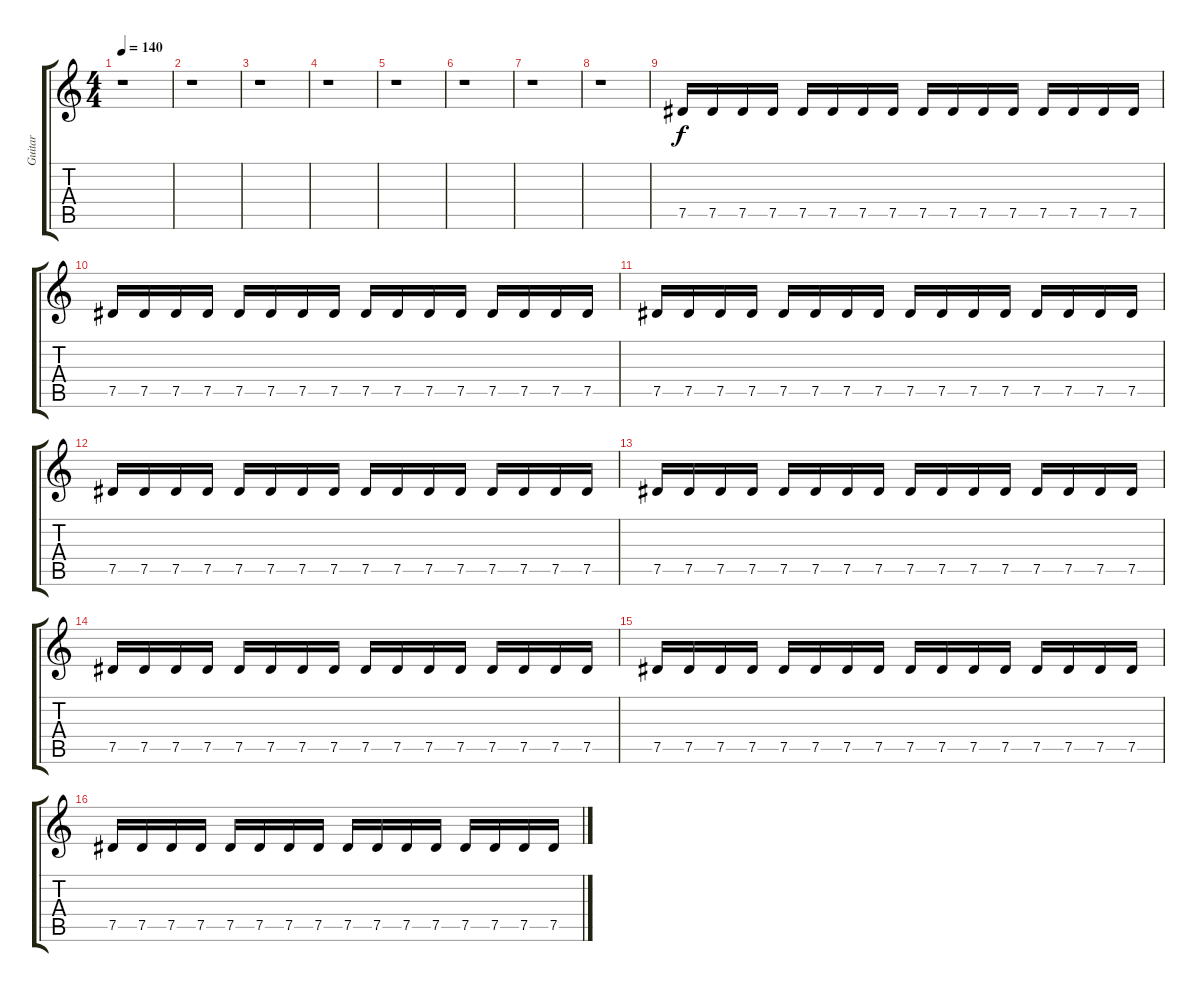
\track ("Guitar" "Guitar") {instrument overdrivenguitar}
\staff {score tabs}
\tuning (Eb4 Bb3 Gb3 Db3 Ab2 Eb2) {hide}
\ts (4 4)
\tempo 140
\clef g2
\ks c
r.1{dy p} |
r.1 |
r.1 |
r.1 |
r.1 |
r.1 |
r.1 |
r.1 |
7.5.16{dy f} 7.5.16 7.5.16 7.5.16 7.5.16 7.5.16 7.5.16 7.5.16 7.5.16 7.5.16 7.5.16 7.5.16 7.5.16 7.5.16 7.5.16 7.5.16 |
7.5.16 7.5.16 7.5.16 7.5.16 7.5.16 7.5.16 7.5.16 7.5.16 7.5.16 7.5.16 7.5.16 7.5.16 7.5.16 7.5.16 7.5.16 7.5.16 |
7.5.16 7.5.16 7.5.16 7.5.16 7.5.16 7.5.16 7.5.16 7.5.16 7.5.16 7.5.16 7.5.16 7.5.16 7.5.16 7.5.16 7.5.16 7.5.16 |
7.5.16 7.5.16 7.5.16 7.5.16 7.5.16 7.5.16 7.5.16 7.5.16 7.5.16 7.5.16 7.5.16 7.5.16 7.5.16 7.5.16 7.5.16 7.5.16 |
7.5.16 7.5.16 7.5.16 7.5.16 7.5.16 7.5.16 7.5.16 7.5.16 7.5.16 7.5.16 7.5.16 7.5.16 7.5.16 7.5.16 7.5.16 7.5.16 |
7.5.16 7.5.16 7.5.16 7.5.16 7.5.16 7.5.16 7.5.16 7.5.16 7.5.16 7.5.16 7.5.16 7.5.16 7.5.16 7.5.16 7.5.16 7.5.16 |
7.5.16 7.5.16 7.5.16 7.5.16 7.5.16 7.5.16 7.5.16 7.5.16 7.5.16 7.5.16 7.5.16 7.5.16 7.5.16 7.5.16 7.5.16 7.5.16 |
7.5.16 7.5.16 7.5.16 7.5.16 7.5.16 7.5.16 7.5.16 7.5.16 7.5.16 7.5.16 7.5.16 7.5.16 7.5.16 7.5.16 7.5.16 7.5.16
